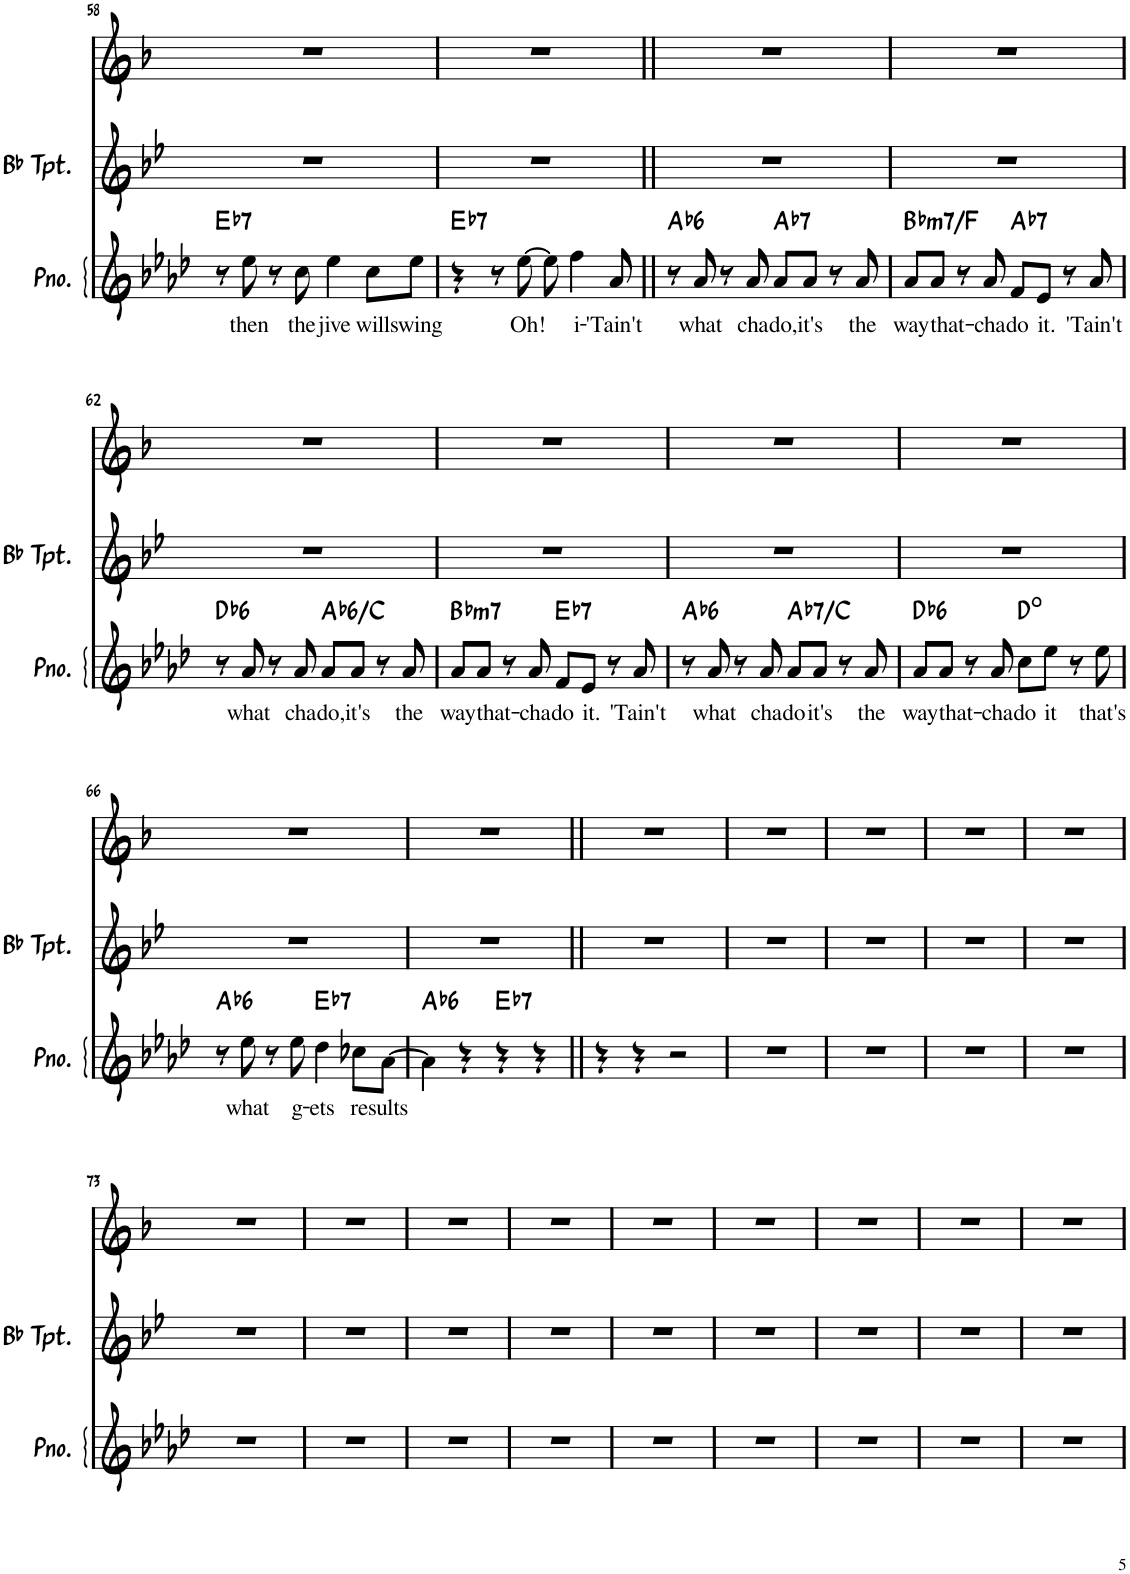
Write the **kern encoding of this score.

**kern	**text	**harte	**kern	**kern
*part3	*part3	*part3	*part2	*part1
*staff3	*staff3	*	*staff2	*staff1
*I"Piano	*	*	*I"Bb Trumpet	*I"Alto Sax
*I'Pno.	*	*	*I'Bb Tpt.	*I'Sax
!!LO:PB:g=z
*clefG2	*	*	*clefG2	*clefG2
*	*	*	*Trd1c2	*Trd5c9
*k[b-e-a-d-]	*	*	*k[b-e-]	*k[b-]
*M4/4	*	*	*M4/4	*M4/4
=58	=58	=58	=58	=58
!	!	!LO:H:kt=7	!	!
8r	.	Eb:7	1r	1r
!	!LO:LY:b	!	!	!
8ee-\	then	.	.	.
8r	.	.	.	.
!	!LO:LY:b	!	!	!
8cc\	the	.	.	.
!	!LO:LY:b	!	!	!
4ee-\	jive	.	.	.
!	!LO:LY:b	!	!	!
8cc\L	will	.	.	.
!	!LO:LY:b	!	!	!
8ee-\J	swing	.	.	.
=59	=59	=59	=59	=59
!	!	!LO:H:kt=7	!	!
4r	.	Eb:7	1r	1r
8r	.	.	.	.
!	!LO:LY:b	!	!	!
[8ee-\	Oh!	.	.	.
8ee-\]	.	.	.	.
!	!LO:LY:b	!	!	!
4ff\	i-	.	.	.
!	!LO:LY:b	!	!	!
8a-/	-'Tain't	.	.	.
=60||	=60||	=60||	=60||	=60||
!	!	!LO:H:kt=6	!	!
8r	.	Ab:maj6	1r	1r
!	!LO:LY:b	!	!	!
8a-/	what	.	.	.
8r	.	.	.	.
!	!LO:LY:b	!	!	!
8a-/	cha	.	.	.
!	!LO:LY:b	!LO:H:kt=7	!	!
8a-/L	do,	Ab:7	.	.
!	!LO:LY:b	!	!	!
8a-/J	it's	.	.	.
8r	.	.	.	.
!	!LO:LY:b	!	!	!
8a-/	the	.	.	.
=61	=61	=61	=61	=61
!	!LO:LY:b	!LO:H:kt=m7	!	!
8a-/L	way	Bb:min7/5	1r	1r
!	!LO:LY:b	!	!	!
8a-/J	that-	.	.	.
8r	.	.	.	.
!	!LO:LY:b	!	!	!
8a-/	-cha	.	.	.
!	!LO:LY:b	!LO:H:kt=7	!	!
8f/L	do	Ab:7	.	.
!	!LO:LY:b	!	!	!
8e-/J	it.	.	.	.
8r	.	.	.	.
!	!LO:LY:b	!	!	!
8a-/	'Tain't	.	.	.
!!LO:LB:g=z
=62	=62	=62	=62	=62
!	!	!LO:H:kt=6	!	!
8r	.	Db:maj6	1r	1r
!	!LO:LY:b	!	!	!
8a-/	what	.	.	.
8r	.	.	.	.
!	!LO:LY:b	!	!	!
8a-/	cha	.	.	.
!	!LO:LY:b	!LO:H:kt=6	!	!
8a-/L	do,	Ab:maj6/3	.	.
!	!LO:LY:b	!	!	!
8a-/J	it's	.	.	.
8r	.	.	.	.
!	!LO:LY:b	!	!	!
8a-/	the	.	.	.
=63	=63	=63	=63	=63
!	!LO:LY:b	!LO:H:kt=m7	!	!
8a-/L	way	Bb:min7	1r	1r
!	!LO:LY:b	!	!	!
8a-/J	that-	.	.	.
8r	.	.	.	.
!	!LO:LY:b	!	!	!
8a-/	-cha	.	.	.
!	!LO:LY:b	!LO:H:kt=7	!	!
8f/L	do	Eb:7	.	.
!	!LO:LY:b	!	!	!
8e-/J	it.	.	.	.
8r	.	.	.	.
!	!LO:LY:b	!	!	!
8a-/	'Tain't	.	.	.
=64	=64	=64	=64	=64
!	!	!LO:H:kt=6	!	!
8r	.	Ab:maj6	1r	1r
!	!LO:LY:b	!	!	!
8a-/	what	.	.	.
8r	.	.	.	.
!	!LO:LY:b	!	!	!
8a-/	cha	.	.	.
!	!LO:LY:b	!LO:H:kt=7	!	!
8a-/L	do	Ab:7/3	.	.
!	!LO:LY:b	!	!	!
8a-/J	it's	.	.	.
8r	.	.	.	.
!	!LO:LY:b	!	!	!
8a-/	the	.	.	.
=65	=65	=65	=65	=65
!	!LO:LY:b	!LO:H:kt=6	!	!
8a-/L	way	Db:maj6	1r	1r
!	!LO:LY:b	!	!	!
8a-/J	that-	.	.	.
8r	.	.	.	.
!	!LO:LY:b	!	!	!
8a-/	-cha	.	.	.
!	!LO:LY:b	!	!	!
8cc\L	do	D:dim	.	.
!	!LO:LY:b	!	!	!
8ee-\J	it	.	.	.
8r	.	.	.	.
!	!LO:LY:b	!	!	!
8ee-\	that's	.	.	.
!!LO:LB:g=z
=66	=66	=66	=66	=66
!	!	!LO:H:kt=6	!	!
8r	.	Ab:maj6	1r	1r
!	!LO:LY:b	!	!	!
8ee-\	what	.	.	.
8r	.	.	.	.
!	!LO:LY:b	!	!	!
8ee-\	g-	.	.	.
!	!LO:LY:b	!LO:H:kt=7	!	!
4dd-\	-ets	Eb:7	.	.
!	!LO:LY:b	!	!	!
8cc-X\L	re-	.	.	.
!	!LO:LY:b	!	!	!
[8a-\J	-sults	.	.	.
=67	=67	=67	=67	=67
!	!	!LO:H:kt=6	!	!
4a-\]	.	Ab:maj6	1r	1r
4r	.	.	.	.
!	!	!LO:H:kt=7	!	!
4r	.	Eb:7	.	.
4r	.	.	.	.
=68||	=68||	=68||	=68||	=68||
4r	.	.	1r	1r
4r	.	.	.	.
2r	.	.	.	.
=69	=69	=69	=69	=69
1r	.	.	1r	1r
=70	=70	=70	=70	=70
1r	.	.	1r	1r
=71	=71	=71	=71	=71
1r	.	.	1r	1r
=72	=72	=72	=72	=72
1r	.	.	1r	1r
!!LO:LB:g=z
=73	=73	=73	=73	=73
1r	.	.	1r	1r
=74	=74	=74	=74	=74
1r	.	.	1r	1r
=75	=75	=75	=75	=75
1r	.	.	1r	1r
=76	=76	=76	=76	=76
1r	.	.	1r	1r
=77	=77	=77	=77	=77
1r	.	.	1r	1r
=78	=78	=78	=78	=78
1r	.	.	1r	1r
=79	=79	=79	=79	=79
1r	.	.	1r	1r
=80	=80	=80	=80	=80
1r	.	.	1r	1r
=81	=81	=81	=81	=81
1r	.	.	1r	1r
=	=	=	=	=
*-	*-	*-	*-	*-
